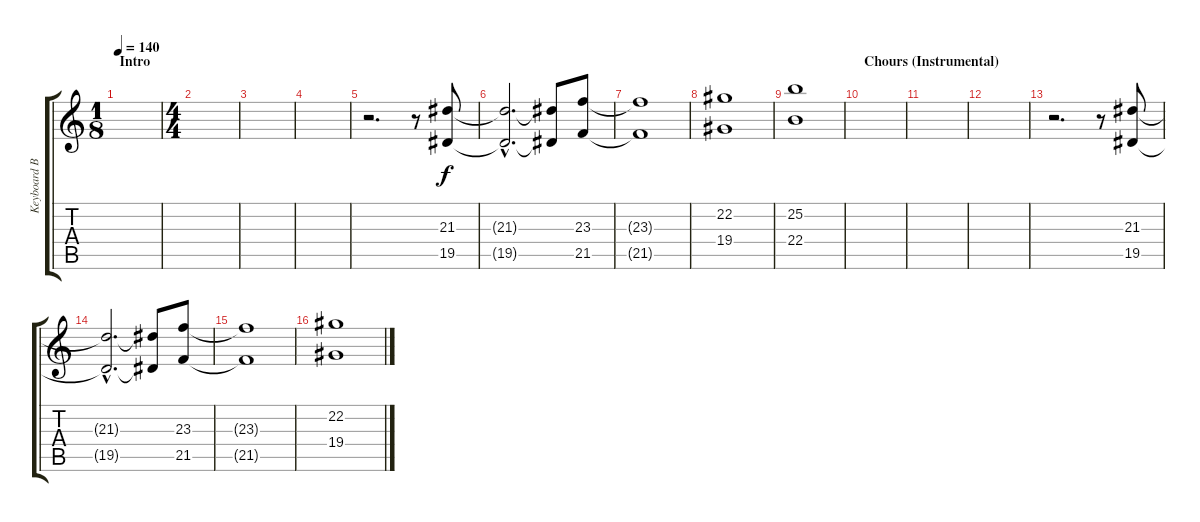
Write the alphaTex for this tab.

\track ("Keyboard Backup" "Keyboard B") {instrument synthstrings1}
\staff {score tabs}
\tuning (Eb4 Bb3 Gb3 Db3 Ab2 Eb2) {hide}
\ts (1 8)
\section ("" "Intro")
\tempo 140
\clef g2
\ks c
|
\ts (4 4)
|
|
|
r.2{d} r.8 (21.3 19.5).8 |
(21.3{hac t} 19.5{hac t}).2{d} (21.3{t} 19.5{t}).8 (23.3 21.5).8 |
(23.3{t} 21.5{t}).1 |
(22.2 19.4).1 |
(25.2 22.4).1 |
\section ("" "Chours (Instrumental)")
|
|
|
r.2{d} r.8 (21.3 19.5).8 |
(21.3{hac t} 19.5{hac t}).2{d} (21.3{t} 19.5{t}).8 (23.3 21.5).8 |
(23.3{t} 21.5{t}).1 |
(22.2 19.4).1
